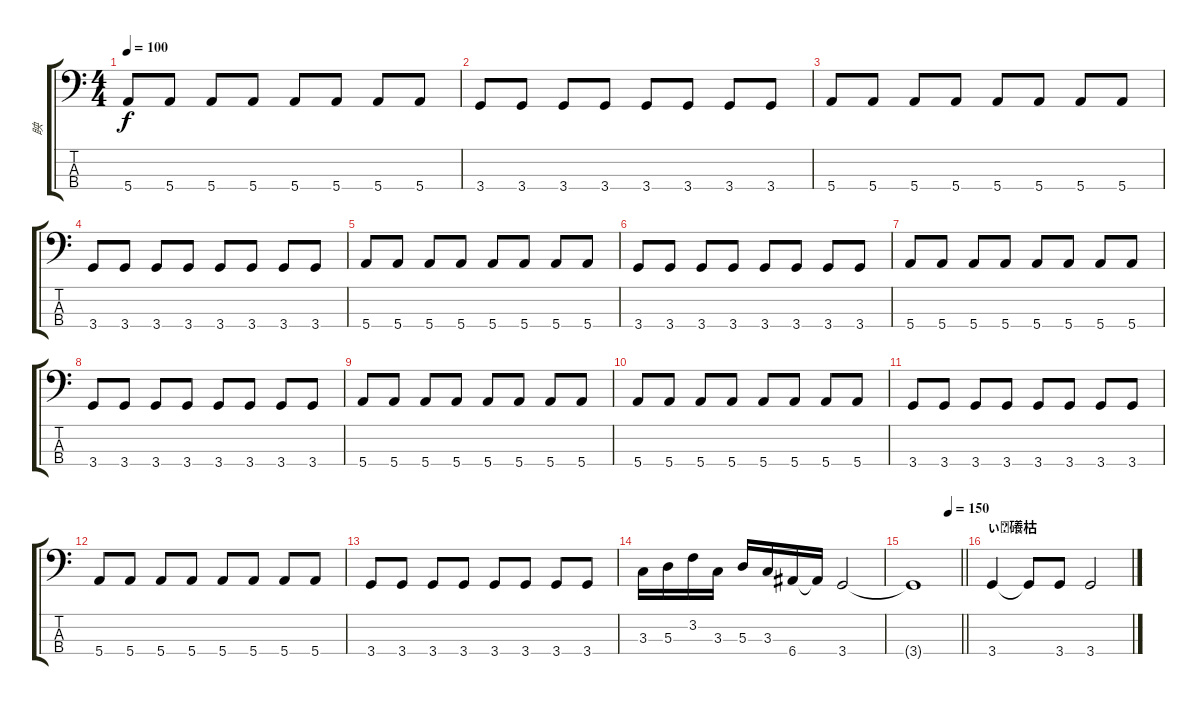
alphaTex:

\track ("眏" "眏") {instrument electricbassfinger}
\staff {score tabs}
\tuning (G2 D2 A1 E1) {hide}
\ts (4 4)
\tempo 100
\clef f4
\ks c
5.4.8{dy f} 5.4.8 5.4.8 5.4.8 5.4.8 5.4.8 5.4.8 5.4.8 |
3.4.8 3.4.8 3.4.8 3.4.8 3.4.8 3.4.8 3.4.8 3.4.8 |
5.4.8 5.4.8 5.4.8 5.4.8 5.4.8 5.4.8 5.4.8 5.4.8 |
3.4.8 3.4.8 3.4.8 3.4.8 3.4.8 3.4.8 3.4.8 3.4.8 |
5.4.8 5.4.8 5.4.8 5.4.8 5.4.8 5.4.8 5.4.8 5.4.8 |
3.4.8 3.4.8 3.4.8 3.4.8 3.4.8 3.4.8 3.4.8 3.4.8 |
5.4.8 5.4.8 5.4.8 5.4.8 5.4.8 5.4.8 5.4.8 5.4.8 |
3.4.8 3.4.8 3.4.8 3.4.8 3.4.8 3.4.8 3.4.8 3.4.8 |
5.4.8 5.4.8 5.4.8 5.4.8 5.4.8 5.4.8 5.4.8 5.4.8 |
5.4.8 5.4.8 5.4.8 5.4.8 5.4.8 5.4.8 5.4.8 5.4.8 |
3.4.8 3.4.8 3.4.8 3.4.8 3.4.8 3.4.8 3.4.8 3.4.8 |
5.4.8 5.4.8 5.4.8 5.4.8 5.4.8 5.4.8 5.4.8 5.4.8 |
3.4.8 3.4.8 3.4.8 3.4.8 3.4.8 3.4.8 3.4.8 3.4.8 |
3.3.16 5.3.16 3.2.16 3.3.16 5.3.16 3.3.16 6.4.16 6.4{t}.16 3.4.2 |
\tempo (150 0.75)
\barLineRight lightlight
3.4{t}.1 |
\section ("" "ぃ礢枯")
3.4.4 3.4{t}.8 3.4.8 3.4.2
